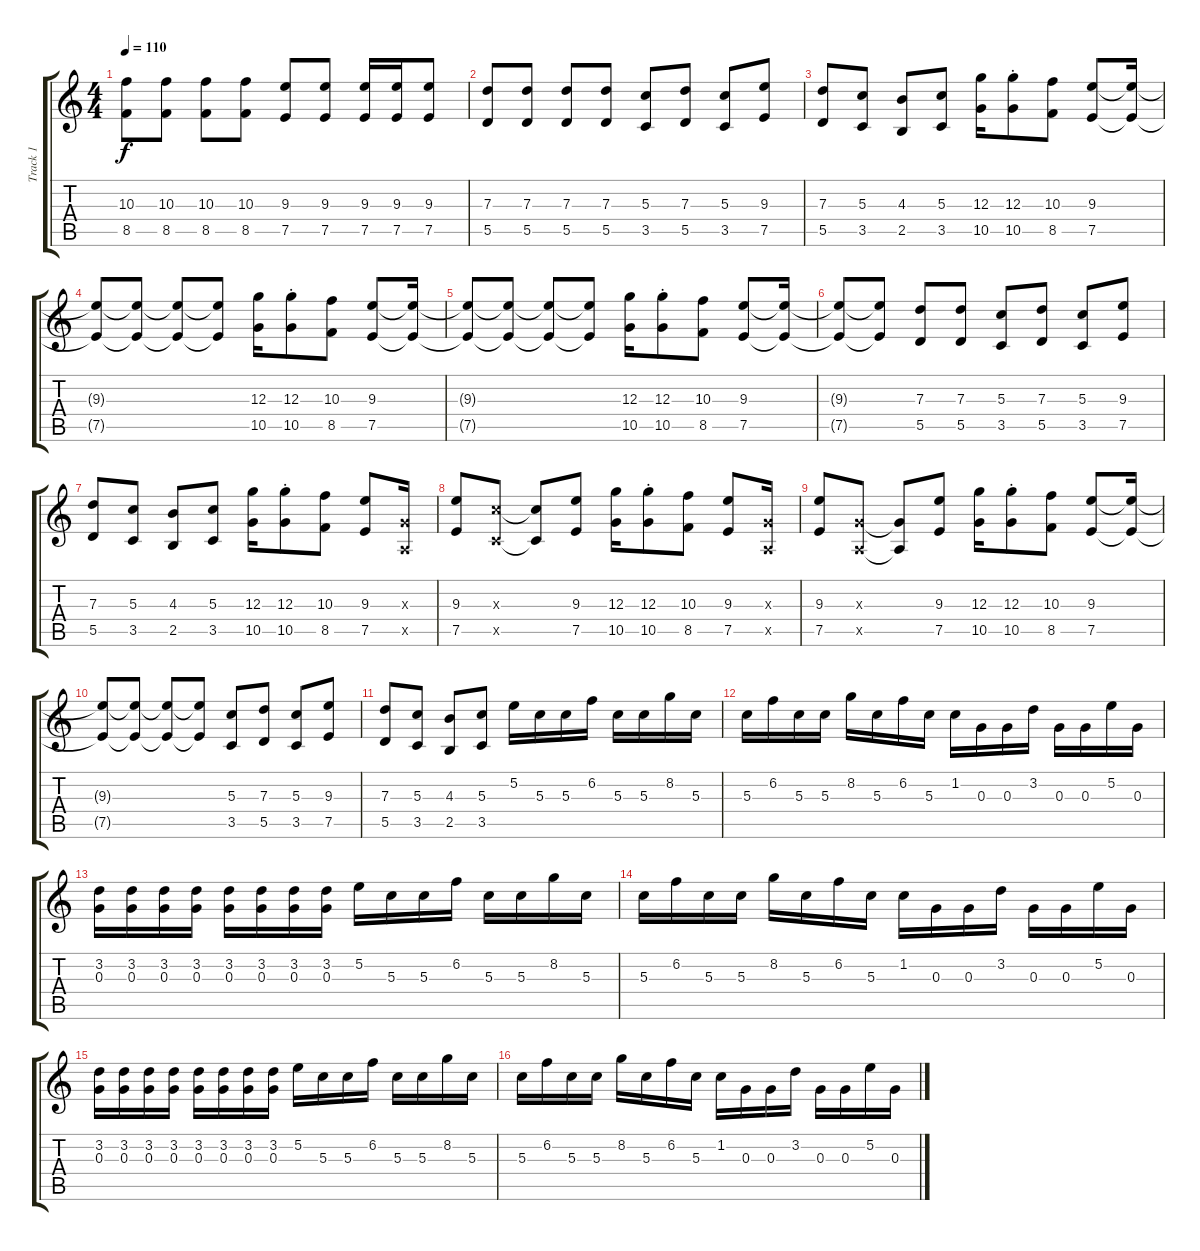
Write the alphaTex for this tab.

\track ("Track 1" "Track 1") {instrument distortionguitar}
\staff {score tabs}
\tuning (E4 B3 G3 D3 A2 E2) {hide}
\ts (4 4)
\tempo 110
\clef g2
\ks c
(10.3 8.5).8{dy f} (10.3 8.5).8 (10.3 8.5).8 (10.3 8.5).8 (9.3 7.5).8 (9.3 7.5).8 (9.3 7.5).16 (9.3 7.5).16 (9.3 7.5).8 |
(7.3 5.5).8 (7.3 5.5).8 (7.3 5.5).8 (7.3 5.5).8 (5.3 3.5).8 (7.3 5.5).8 (5.3 3.5).8 (9.3 7.5).8 |
(7.3 5.5).8 (5.3 3.5).8 (4.3 2.5).8 (5.3 3.5).8 (12.3 10.5).16 (12.3{st} 10.5{st}).8 (10.3 8.5).8 (9.3 7.5).8 (9.3{t} 7.5{t}).16 |
(9.3{t} 7.5{t}).8 (9.3{t} 7.5{t}).8 (9.3{t} 7.5{t}).8 (9.3{t} 7.5{t}).8 (12.3 10.5).16 (12.3{st} 10.5{st}).8 (10.3 8.5).8 (9.3 7.5).8 (9.3{t} 7.5{t}).16 |
(9.3{t} 7.5{t}).8 (9.3{t} 7.5{t}).8 (9.3{t} 7.5{t}).8 (9.3{t} 7.5{t}).8 (12.3 10.5).16 (12.3{st} 10.5{st}).8 (10.3 8.5).8 (9.3 7.5).8 (9.3{t} 7.5{t}).16 |
(9.3{t} 7.5{t}).8 (9.3{t} 7.5{t}).8 (7.3 5.5).8 (7.3 5.5).8 (5.3 3.5).8 (7.3 5.5).8 (5.3 3.5).8 (9.3 7.5).8 |
(7.3 5.5).8 (5.3 3.5).8 (4.3 2.5).8 (5.3 3.5).8 (12.3 10.5).16 (12.3{st} 10.5{st}).8 (10.3 8.5).8 (9.3 7.5).8 (0.3{x} 0.5{x}).16 |
(9.3 7.5).8 (5.3{x} 3.5{x}).8 (5.3{t} 3.5{t}).8 (9.3 7.5).8 (12.3 10.5).16 (12.3{st} 10.5{st}).8 (10.3 8.5).8 (9.3 7.5).8 (0.3{x} 0.5{x}).16 |
(9.3 7.5).8 (0.3{x} 0.5{x}).8 (0.3{t} 0.5{t}).8 (9.3 7.5).8 (12.3 10.5).16 (12.3{st} 10.5{st}).8 (10.3 8.5).8 (9.3 7.5).8 (9.3{t} 7.5{t}).16 |
(9.3{t} 7.5{t}).8 (9.3{t} 7.5{t}).8 (9.3{t} 7.5{t}).8 (9.3{t} 7.5{t}).8 (5.3 3.5).8 (7.3 5.5).8 (5.3 3.5).8 (9.3 7.5).8 |
(7.3 5.5).8 (5.3 3.5).8 (4.3 2.5).8 (5.3 3.5).8 5.2.16 5.3.16 5.3.16 6.2.16 5.3.16 5.3.16 8.2.16 5.3.16 |
5.3.16 6.2.16 5.3.16 5.3.16 8.2.16 5.3.16 6.2.16 5.3.16 1.2.16 0.3.16 0.3.16 3.2.16 0.3.16 0.3.16 5.2.16 0.3.16 |
(3.2 0.3).16 (3.2 0.3).16 (3.2 0.3).16 (3.2 0.3).16 (3.2 0.3).16 (3.2 0.3).16 (3.2 0.3).16 (3.2 0.3).16 5.2.16 5.3.16 5.3.16 6.2.16 5.3.16 5.3.16 8.2.16 5.3.16 |
5.3.16 6.2.16 5.3.16 5.3.16 8.2.16 5.3.16 6.2.16 5.3.16 1.2.16 0.3.16 0.3.16 3.2.16 0.3.16 0.3.16 5.2.16 0.3.16 |
(3.2 0.3).16 (3.2 0.3).16 (3.2 0.3).16 (3.2 0.3).16 (3.2 0.3).16 (3.2 0.3).16 (3.2 0.3).16 (3.2 0.3).16 5.2.16 5.3.16 5.3.16 6.2.16 5.3.16 5.3.16 8.2.16 5.3.16 |
5.3.16 6.2.16 5.3.16 5.3.16 8.2.16 5.3.16 6.2.16 5.3.16 1.2.16 0.3.16 0.3.16 3.2.16 0.3.16 0.3.16 5.2.16 0.3.16
